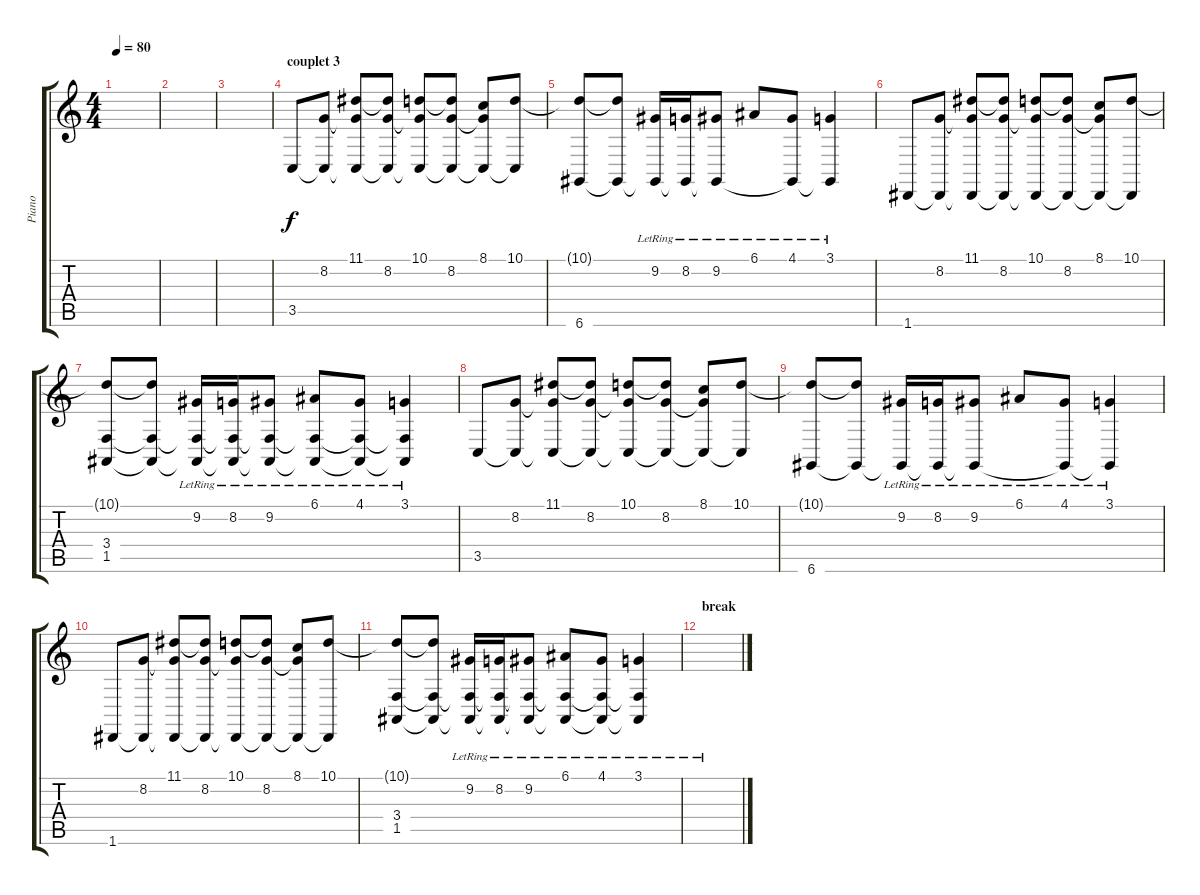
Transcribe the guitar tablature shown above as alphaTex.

\track ("Piano" "Piano") {instrument brightacousticpiano}
\staff {score tabs}
\tuning (E4 B3 G3 D3 A2 D2) {hide}
\ts (4 4)
\tempo 80
\clef g2
\ks c
|
|
|
\section ("" "couplet 3")
3.5.8 (8.2 3.5{t}).8 (11.1 8.2{t} 3.5{t}).8 (11.1{t} 8.2 3.5{t}).8 (10.1 8.2{t} 3.5{t}).8 (10.1{t} 8.2 3.5{t}).8 (8.1 8.2{t} 3.5{t}).8 (10.1 3.5{t}).8 |
(10.1{t} 6.6).8 (10.1{t} 6.6{t}).8 (9.2{lr} 6.6{t}).16 (8.2{lr} 6.6{t}).16 (9.2{lr} 6.6{t}).8 6.1{lr}.8 (4.1{lr} 6.6{t}).8 (3.1{lr} 6.6{t}).4 |
1.6.8 (8.2 1.6{t}).8 (11.1 8.2{t} 1.6{t}).8 (11.1{t} 8.2 1.6{t}).8 (10.1 8.2{t} 1.6{t}).8 (10.1{t} 8.2 1.6{t}).8 (8.1 8.2{t} 1.6{t}).8 (10.1 1.6{t}).8 |
(10.1{t} 3.4 1.5).8 (10.1{t} 3.4{t} 1.5{t}).8 (9.2{lr} 3.4{t} 1.5{t}).16 (8.2{lr} 3.4{t} 1.5{t}).16 (9.2{lr} 3.4{t} 1.5{t}).8 (6.1{lr} 3.4{t} 1.5{t}).8 (4.1{lr} 3.4{t} 1.5{t}).8 (3.1{lr} 3.4{t} 1.5{t}).4 |
3.5.8 (8.2 3.5{t}).8 (11.1 8.2{t} 3.5{t}).8 (11.1{t} 8.2 3.5{t}).8 (10.1 8.2{t} 3.5{t}).8 (10.1{t} 8.2 3.5{t}).8 (8.1 8.2{t} 3.5{t}).8 (10.1 3.5{t}).8 |
(10.1{t} 6.6).8 (10.1{t} 6.6{t}).8 (9.2{lr} 6.6{t}).16 (8.2{lr} 6.6{t}).16 (9.2{lr} 6.6{t}).8 6.1{lr}.8 (4.1{lr} 6.6{t}).8 (3.1{lr} 6.6{t}).4 |
1.6.8 (8.2 1.6{t}).8 (11.1 8.2{t} 1.6{t}).8 (11.1{t} 8.2 1.6{t}).8 (10.1 8.2{t} 1.6{t}).8 (10.1{t} 8.2 1.6{t}).8 (8.1 8.2{t} 1.6{t}).8 (10.1 1.6{t}).8 |
(10.1{t} 3.4 1.5).8 (10.1{t} 3.4{t} 1.5{t}).8 (9.2{lr} 3.4{t} 1.5{t}).16 (8.2{lr} 3.4{t} 1.5{t}).16 (9.2{lr} 3.4{t} 1.5{t}).8 (6.1{lr} 3.4{t} 1.5{t}).8 (4.1{lr} 3.4{t} 1.5{t}).8 (3.1{lr} 3.4{t} 1.5{t}).4 |
\section ("" "break ")
